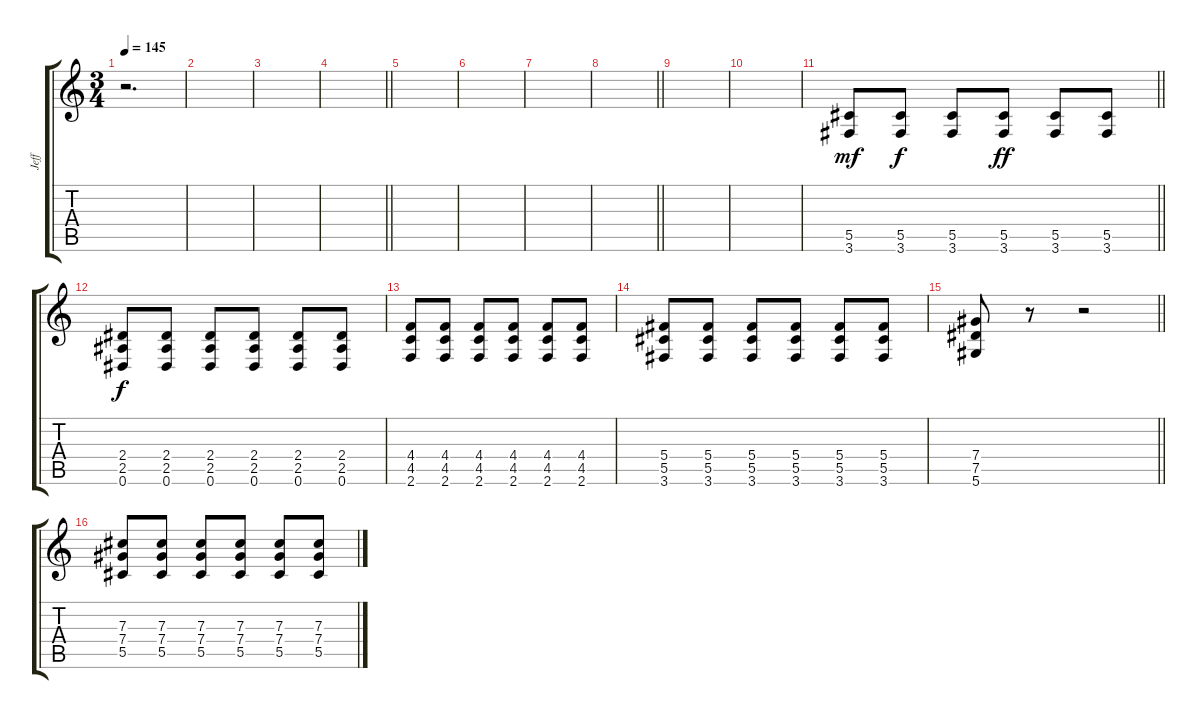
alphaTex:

\track ("Jeff" "Jeff") {instrument overdrivenguitar}
\staff {score tabs}
\tuning (Eb4 Bb3 Gb3 Db3 Ab2 Eb2) {hide}
\ts (3 4)
\tempo 145
\clef g2
\ks c
r.2{d dy f volume 12} |
|
|
\barLineRight lightlight
|
|
|
|
\barLineRight lightlight
|
|
|
\barLineRight lightlight
(5.5 3.6).8{dy mf} (5.5 3.6).8{dy f} (5.5 3.6).8 (5.5 3.6).8{dy ff} (5.5 3.6).8 (5.5 3.6).8 |
(2.4 2.5 0.6).8{dy f} (2.4 2.5 0.6).8 (2.4 2.5 0.6).8 (2.4 2.5 0.6).8 (2.4 2.5 0.6).8 (2.4 2.5 0.6).8 |
(4.4 4.5 2.6).8 (4.4 4.5 2.6).8 (4.4 4.5 2.6).8 (4.4 4.5 2.6).8 (4.4 4.5 2.6).8 (4.4 4.5 2.6).8 |
(5.4 5.5 3.6).8 (5.4 5.5 3.6).8 (5.4 5.5 3.6).8 (5.4 5.5 3.6).8 (5.4 5.5 3.6).8 (5.4 5.5 3.6).8 |
\barLineRight lightlight
(7.4 7.5 5.6).8 r.8 r.2 |
(7.3 7.4 5.5).8 (7.3 7.4 5.5).8 (7.3 7.4 5.5).8 (7.3 7.4 5.5).8 (7.3 7.4 5.5).8 (7.3 7.4 5.5).8
